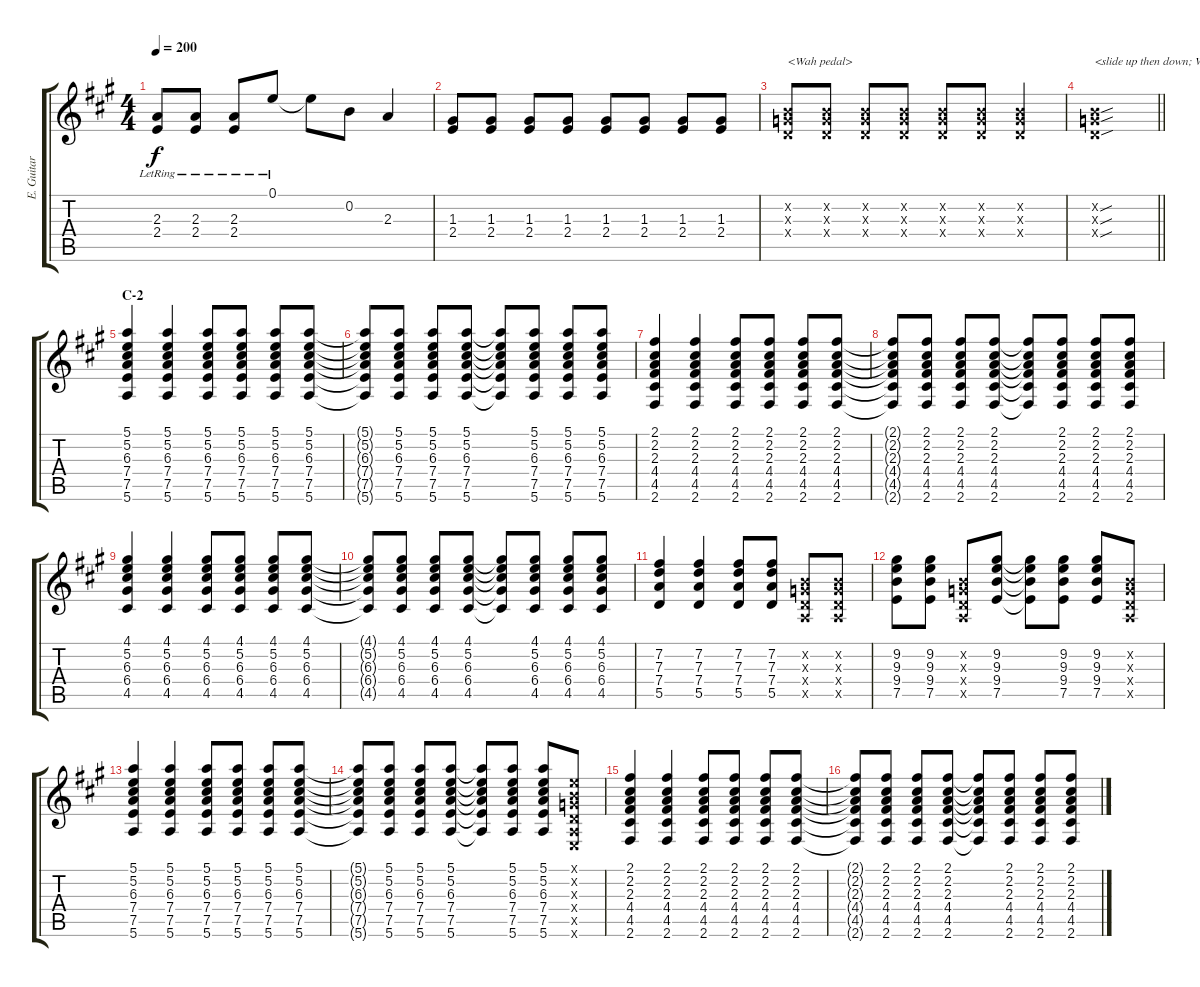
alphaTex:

\track ("E. Guitar III" "E. Guitar ") {instrument overdrivenguitar}
\staff {score tabs}
\tuning (E4 B3 G3 D3 A2 E2) {hide}
\ts (4 4)
\tempo 200
\clef g2
\ks a
(2.3{lr} 2.4{lr}).8{dy f} (2.3{lr} 2.4{lr}).8 (2.3{lr} 2.4{lr}).8 0.1{lr}.8 0.1{t}.8 0.2.8 2.3.4 |
(1.3 2.4).8 (1.3 2.4).8 (1.3 2.4).8 (1.3 2.4).8 (1.3 2.4).8 (1.3 2.4).8 (1.3 2.4).8 (1.3 2.4).8 |
(0.2{x} 0.3{x} 0.4{x}).8{txt "<Wah pedal>"} (0.2{x} 0.3{x} 0.4{x}).8 (0.2{x} 0.3{x} 0.4{x}).8 (0.2{x} 0.3{x} 0.4{x}).8 (0.2{x} 0.3{x} 0.4{x}).8 (0.2{x} 0.3{x} 0.4{x}).8 (0.2{x} 0.3{x} 0.4{x}).4 |
\barLineRight lightlight
(0.2{sou x} 0.3{sou x} 0.4{sou x}).1{txt "<slide up then down; Wah pedal off>"} |
\section ("" "C-2")
(5.1 5.2 6.3 7.4 7.5 5.6).4 (5.1 5.2 6.3 7.4 7.5 5.6).4 (5.1 5.2 6.3 7.4 7.5 5.6).8 (5.1 5.2 6.3 7.4 7.5 5.6).8 (5.1 5.2 6.3 7.4 7.5 5.6).8 (5.1 5.2 6.3 7.4 7.5 5.6).8 |
(5.1{t} 5.2{t} 6.3{t} 7.4{t} 7.5{t} 5.6{t}).8 (5.1 5.2 6.3 7.4 7.5 5.6).8 (5.1 5.2 6.3 7.4 7.5 5.6).8 (5.1 5.2 6.3 7.4 7.5 5.6).8 (5.1{t} 5.2{t} 6.3{t} 7.4{t} 7.5{t} 5.6{t}).8 (5.1 5.2 6.3 7.4 7.5 5.6).8 (5.1 5.2 6.3 7.4 7.5 5.6).8 (5.1 5.2 6.3 7.4 7.5 5.6).8 |
(2.1 2.2 2.3 4.4 4.5 2.6).4 (2.1 2.2 2.3 4.4 4.5 2.6).4 (2.1 2.2 2.3 4.4 4.5 2.6).8 (2.1 2.2 2.3 4.4 4.5 2.6).8 (2.1 2.2 2.3 4.4 4.5 2.6).8 (2.1 2.2 2.3 4.4 4.5 2.6).8 |
(2.1{t} 2.2{t} 2.3{t} 4.4{t} 4.5{t} 2.6{t}).8 (2.1 2.2 2.3 4.4 4.5 2.6).8 (2.1 2.2 2.3 4.4 4.5 2.6).8 (2.1 2.2 2.3 4.4 4.5 2.6).8 (2.1{t} 2.2{t} 2.3{t} 4.4{t} 4.5{t} 2.6{t}).8 (2.1 2.2 2.3 4.4 4.5 2.6).8 (2.1 2.2 2.3 4.4 4.5 2.6).8 (2.1 2.2 2.3 4.4 4.5 2.6).8 |
(4.1 5.2 6.3 6.4 4.5).4 (4.1 5.2 6.3 6.4 4.5).4 (4.1 5.2 6.3 6.4 4.5).8 (4.1 5.2 6.3 6.4 4.5).8 (4.1 5.2 6.3 6.4 4.5).8 (4.1 5.2 6.3 6.4 4.5).8 |
(4.1{t} 5.2{t} 6.3{t} 6.4{t} 4.5{t}).8 (4.1 5.2 6.3 6.4 4.5).8 (4.1 5.2 6.3 6.4 4.5).8 (4.1 5.2 6.3 6.4 4.5).8 (4.1{t} 5.2{t} 6.3{t} 6.4{t} 4.5{t}).8 (4.1 5.2 6.3 6.4 4.5).8 (4.1 5.2 6.3 6.4 4.5).8 (4.1 5.2 6.3 6.4 4.5).8 |
(7.2 7.3 7.4 5.5).4 (7.2 7.3 7.4 5.5).4 (7.2 7.3 7.4 5.5).8 (7.2 7.3 7.4 5.5).8 (0.2{x} 0.3{x} 0.4{x} 0.5{x}).8 (0.2{x} 0.3{x} 0.4{x} 0.5{x}).8 |
(9.2 9.3 9.4 7.5).8 (9.2 9.3 9.4 7.5).8 (0.2{x} 0.3{x} 0.4{x} 0.5{x}).8 (9.2 9.3 9.4 7.5).8 (9.2{t} 9.3{t} 9.4{t} 7.5{t}).8 (9.2 9.3 9.4 7.5).8 (9.2 9.3 9.4 7.5).8 (0.2{x} 0.3{x} 0.4{x} 0.5{x}).8 |
(5.1 5.2 6.3 7.4 7.5 5.6).4 (5.1 5.2 6.3 7.4 7.5 5.6).4 (5.1 5.2 6.3 7.4 7.5 5.6).8 (5.1 5.2 6.3 7.4 7.5 5.6).8 (5.1 5.2 6.3 7.4 7.5 5.6).8 (5.1 5.2 6.3 7.4 7.5 5.6).8 |
(5.1{t} 5.2{t} 6.3{t} 7.4{t} 7.5{t} 5.6{t}).8 (5.1 5.2 6.3 7.4 7.5 5.6).8 (5.1 5.2 6.3 7.4 7.5 5.6).8 (5.1 5.2 6.3 7.4 7.5 5.6).8 (5.1{t} 5.2{t} 6.3{t} 7.4{t} 7.5{t} 5.6{t}).8 (5.1 5.2 6.3 7.4 7.5 5.6).8 (5.1 5.2 6.3 7.4 7.5 5.6).8 (0.1{x} 0.2{x} 0.3{x} 0.4{x} 0.5{x} 0.6{x}).8 |
(2.1 2.2 2.3 4.4 4.5 2.6).4 (2.1 2.2 2.3 4.4 4.5 2.6).4 (2.1 2.2 2.3 4.4 4.5 2.6).8 (2.1 2.2 2.3 4.4 4.5 2.6).8 (2.1 2.2 2.3 4.4 4.5 2.6).8 (2.1 2.2 2.3 4.4 4.5 2.6).8 |
(2.1{t} 2.2{t} 2.3{t} 4.4{t} 4.5{t} 2.6{t}).8 (2.1 2.2 2.3 4.4 4.5 2.6).8 (2.1 2.2 2.3 4.4 4.5 2.6).8 (2.1 2.2 2.3 4.4 4.5 2.6).8 (2.1{t} 2.2{t} 2.3{t} 4.4{t} 4.5{t} 2.6{t}).8 (2.1 2.2 2.3 4.4 4.5 2.6).8 (2.1 2.2 2.3 4.4 4.5 2.6).8 (2.1 2.2 2.3 4.4 4.5 2.6).8
